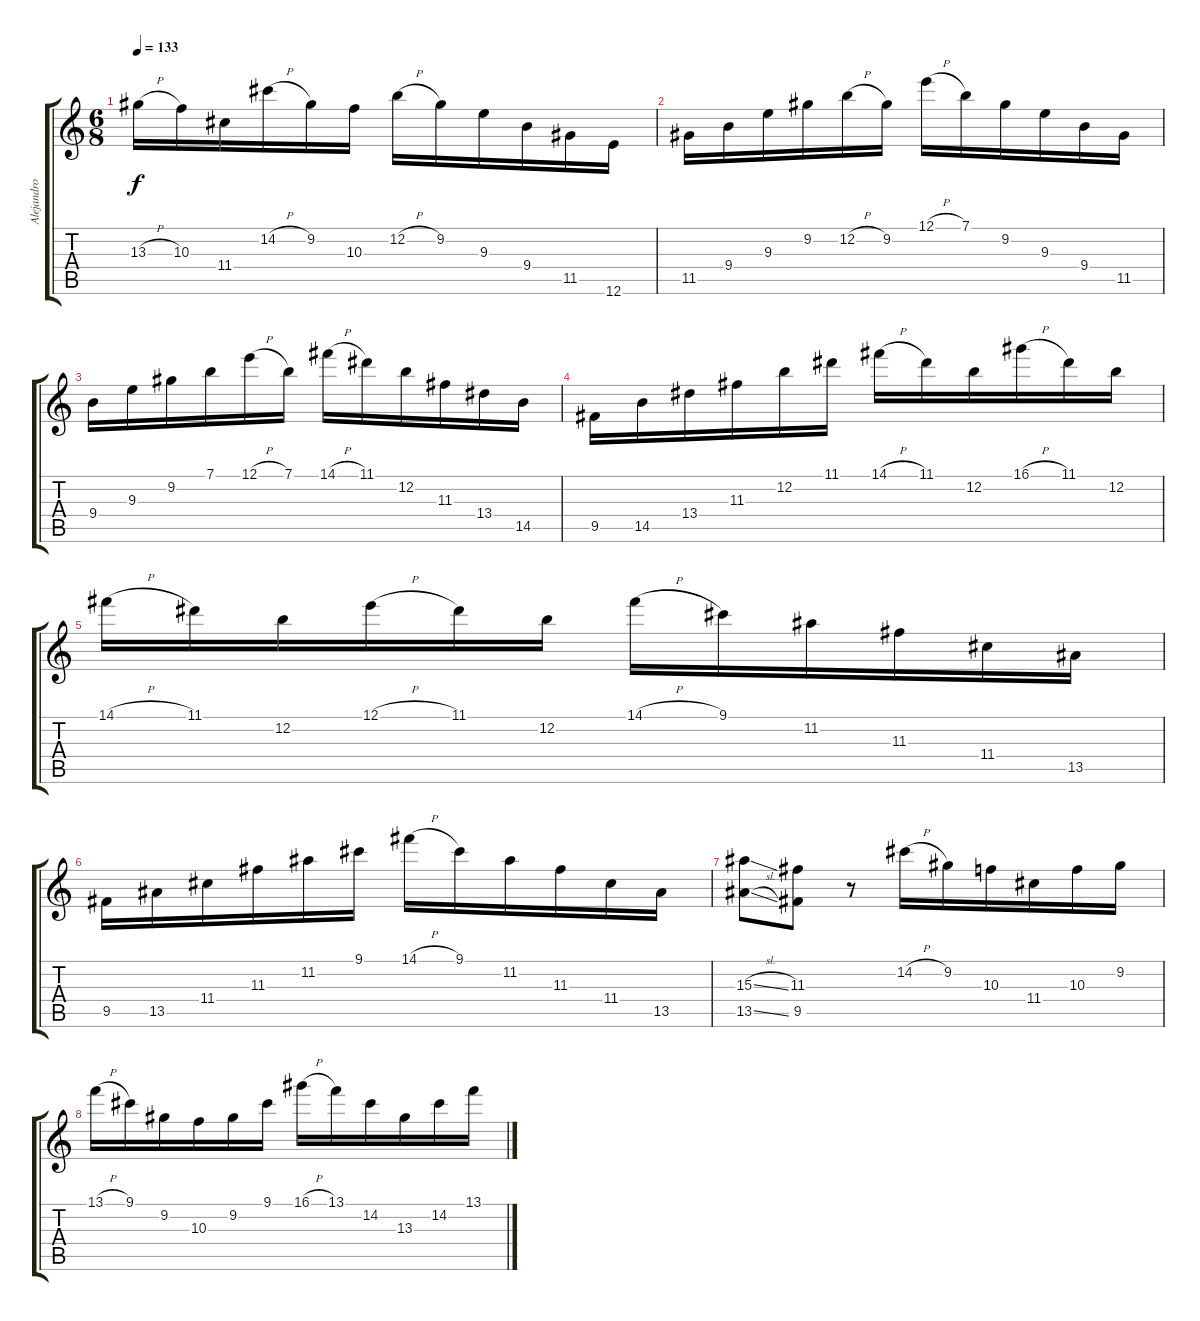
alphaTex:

\track ("Alejandro Silva" "Alejandro ") {instrument distortionguitar}
\staff {score tabs}
\tuning (E4 B3 G3 D3 A2 E2) {hide}
\ts (6 8)
\tempo 133
\clef g2
\ks c
13.3{h}.16{dy f} 10.3.16 11.4.16 14.2{h}.16 9.2.16 10.3.16 12.2{h}.16 9.2.16 9.3.16 9.4.16 11.5.16 12.6.16 |
11.5.16 9.4.16 9.3.16 9.2.16 12.2{h}.16 9.2.16 12.1{h}.16 7.1.16 9.2.16 9.3.16 9.4.16 11.5.16 |
9.4.16 9.3.16 9.2.16 7.1.16 12.1{h}.16 7.1.16 14.1{h}.16 11.1.16 12.2.16 11.3.16 13.4.16 14.5.16 |
9.5.16 14.5.16 13.4.16 11.3.16 12.2.16 11.1.16 14.1{h}.16 11.1.16 12.2.16 16.1{h}.16 11.1.16 12.2.16 |
14.1{h}.16 11.1.16 12.2.16 12.1{h}.16 11.1.16 12.2.16 14.1{h}.16 9.1.16 11.2.16 11.3.16 11.4.16 13.5.16 |
9.5.16 13.5.16 11.4.16 11.3.16 11.2.16 9.1.16 14.1{h}.16 9.1.16 11.2.16 11.3.16 11.4.16 13.5.16 |
(15.3{sl} 13.5{sl}).8 (11.3 9.5).8 r.8 14.2{h}.16 9.2.16 10.3.16 11.4.16 10.3.16 9.2.16 |
13.1{h}.16 9.1.16 9.2.16 10.3.16 9.2.16 9.1.16 16.1{h}.16 13.1.16 14.2.16 13.3.16 14.2.16 13.1.16
